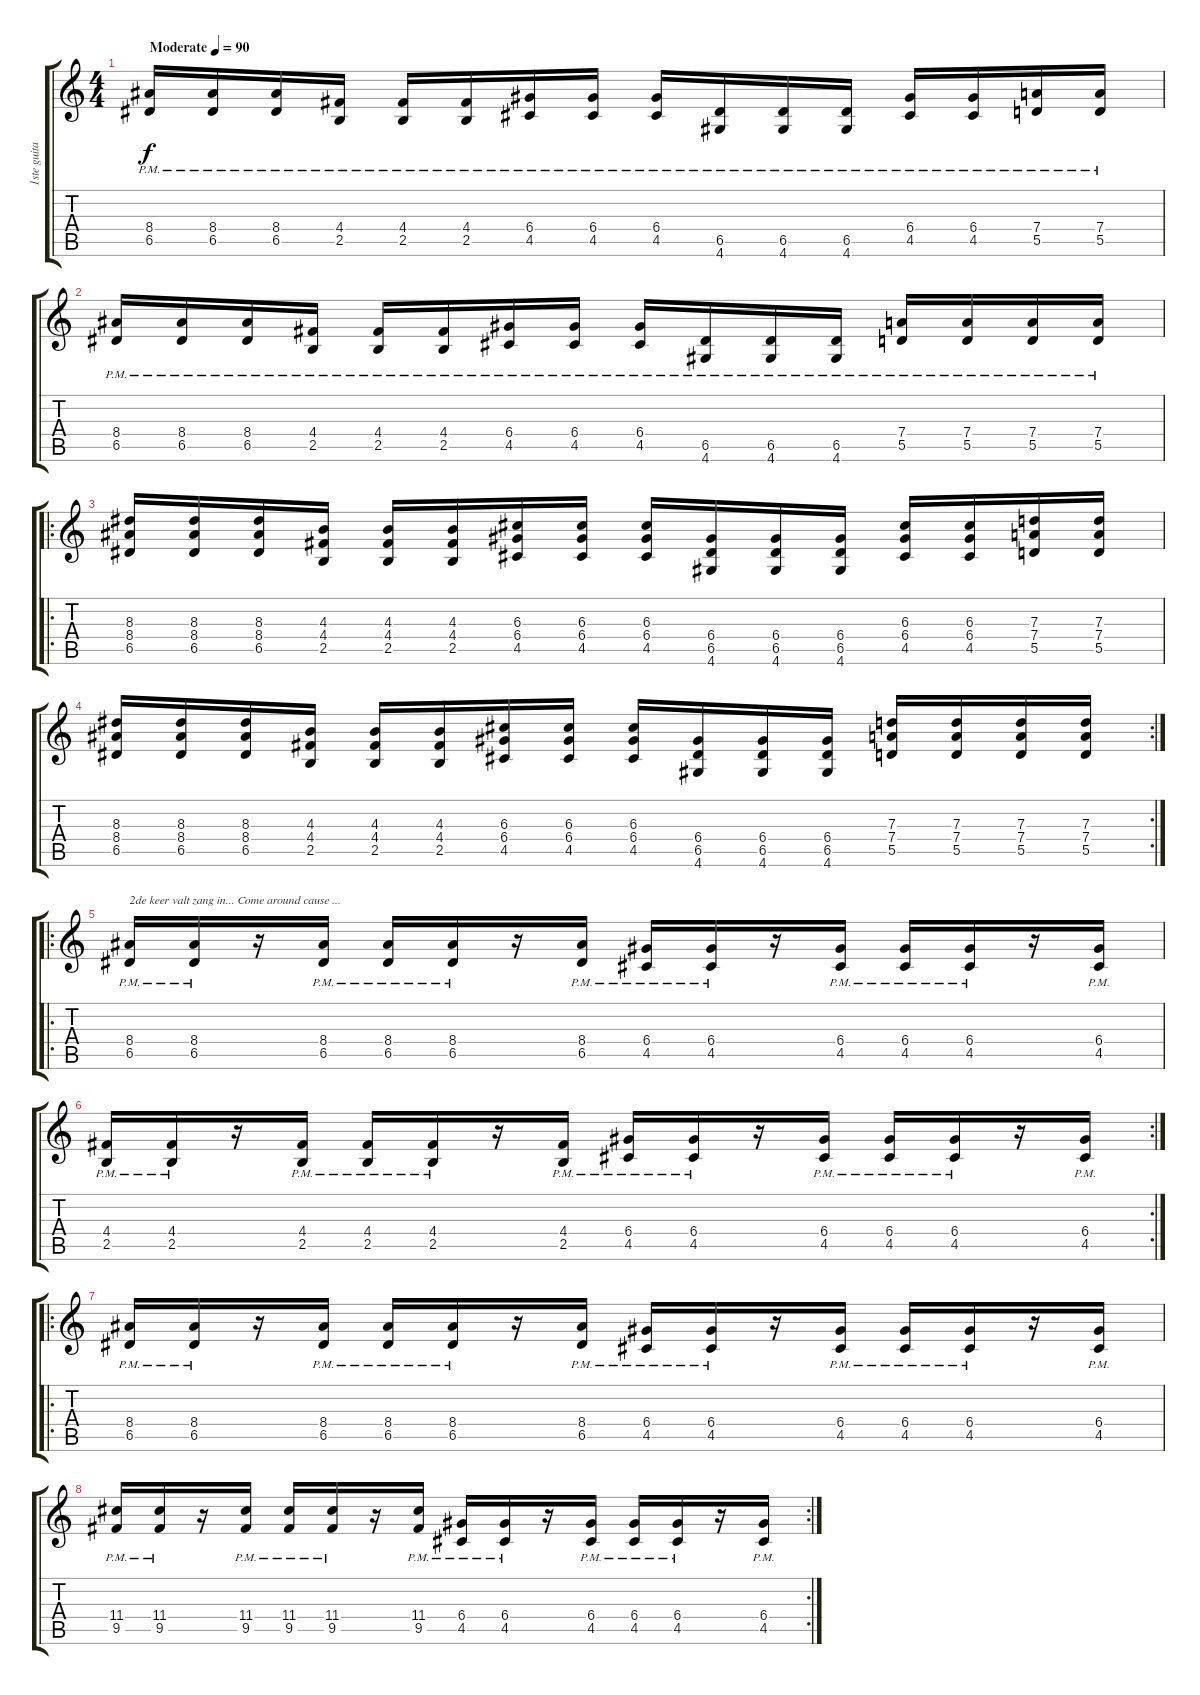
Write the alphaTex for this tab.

\track ("1ste guitar" "1ste guita") {instrument distortionguitar}
\staff {score tabs}
\tuning (E4 B3 G3 D3 A2 E2) {hide}
\ts (4 4)
\tempo (90 "Moderate")
\clef g2
\ks c
(8.4{pm} 6.5{pm}).16{dy f instrument distortionguitar} (8.4{pm} 6.5{pm}).16 (8.4{pm} 6.5{pm}).16 (4.4{pm} 2.5{pm}).16 (4.4{pm} 2.5{pm}).16 (4.4{pm} 2.5{pm}).16 (6.4{pm} 4.5{pm}).16 (6.4{pm} 4.5{pm}).16 (6.4{pm} 4.5{pm}).16 (6.5{pm} 4.6{pm}).16 (6.5{pm} 4.6{pm}).16 (6.5{pm} 4.6{pm}).16 (6.4{pm} 4.5{pm}).16 (6.4{pm} 4.5{pm}).16 (7.4{pm} 5.5{pm}).16 (7.4{pm} 5.5{pm}).16 |
(8.4{pm} 6.5{pm}).16 (8.4{pm} 6.5{pm}).16 (8.4{pm} 6.5{pm}).16 (4.4{pm} 2.5{pm}).16 (4.4{pm} 2.5{pm}).16 (4.4{pm} 2.5{pm}).16 (6.4{pm} 4.5{pm}).16 (6.4{pm} 4.5{pm}).16 (6.4{pm} 4.5{pm}).16 (6.5{pm} 4.6{pm}).16 (6.5{pm} 4.6{pm}).16 (6.5{pm} 4.6{pm}).16 (7.4{pm} 5.5{pm}).16 (7.4{pm} 5.5{pm}).16 (7.4{pm} 5.5{pm}).16 (7.4{pm} 5.5{pm}).16 |
\ro
(8.3 8.4 6.5).16{volume 11} (8.3 8.4 6.5).16 (8.3 8.4 6.5).16 (4.3 4.4 2.5).16 (4.3 4.4 2.5).16 (4.3 4.4 2.5).16 (6.3 6.4 4.5).16 (6.3 6.4 4.5).16 (6.3 6.4 4.5).16 (6.4 6.5 4.6).16 (6.4 6.5 4.6).16 (6.4 6.5 4.6).16 (6.3 6.4 4.5).16 (6.3 6.4 4.5).16 (7.3 7.4 5.5).16 (7.3 7.4 5.5).16 |
\rc 2
(8.3 8.4 6.5).16 (8.3 8.4 6.5).16 (8.3 8.4 6.5).16 (4.3 4.4 2.5).16 (4.3 4.4 2.5).16 (4.3 4.4 2.5).16 (6.3 6.4 4.5).16 (6.3 6.4 4.5).16 (6.3 6.4 4.5).16 (6.4 6.5 4.6).16 (6.4 6.5 4.6).16 (6.4 6.5 4.6).16 (7.3 7.4 5.5).16 (7.3 7.4 5.5).16 (7.3 7.4 5.5).16 (7.3 7.4 5.5).16 |
\ro
(8.4{pm} 6.5{pm}).16{txt "2de keer valt zang in... Come around cause ..."} (8.4{pm} 6.5{pm}).16 r.16 (8.4{pm} 6.5{pm}).16 (8.4{pm} 6.5{pm}).16 (8.4{pm} 6.5{pm}).16 r.16 (8.4{pm} 6.5{pm}).16 (6.4{pm} 4.5{pm}).16 (6.4{pm} 4.5{pm}).16 r.16 (6.4{pm} 4.5{pm}).16 (6.4{pm} 4.5{pm}).16 (6.4{pm} 4.5{pm}).16 r.16 (6.4{pm} 4.5{pm}).16 |
\rc 2
(4.4{pm} 2.5{pm}).16 (4.4{pm} 2.5{pm}).16 r.16 (4.4{pm} 2.5{pm}).16 (4.4{pm} 2.5{pm}).16 (4.4{pm} 2.5{pm}).16 r.16 (4.4{pm} 2.5{pm}).16 (6.4{pm} 4.5{pm}).16 (6.4{pm} 4.5{pm}).16 r.16 (6.4{pm} 4.5{pm}).16 (6.4{pm} 4.5{pm}).16 (6.4{pm} 4.5{pm}).16 r.16 (6.4{pm} 4.5{pm}).16 |
\ro
(8.4{pm} 6.5{pm}).16 (8.4{pm} 6.5{pm}).16 r.16 (8.4{pm} 6.5{pm}).16 (8.4{pm} 6.5{pm}).16 (8.4{pm} 6.5{pm}).16 r.16 (8.4{pm} 6.5{pm}).16 (6.4{pm} 4.5{pm}).16 (6.4{pm} 4.5{pm}).16 r.16 (6.4{pm} 4.5{pm}).16 (6.4{pm} 4.5{pm}).16 (6.4{pm} 4.5{pm}).16 r.16 (6.4{pm} 4.5{pm}).16 |
\rc 2
(11.4{pm} 9.5{pm}).16 (11.4{pm} 9.5{pm}).16 r.16 (11.4{pm} 9.5{pm}).16 (11.4{pm} 9.5{pm}).16 (11.4{pm} 9.5{pm}).16 r.16 (11.4{pm} 9.5{pm}).16 (6.4{pm} 4.5{pm}).16 (6.4{pm} 4.5{pm}).16 r.16 (6.4{pm} 4.5{pm}).16 (6.4{pm} 4.5{pm}).16 (6.4{pm} 4.5{pm}).16 r.16 (6.4{pm} 4.5{pm}).16
